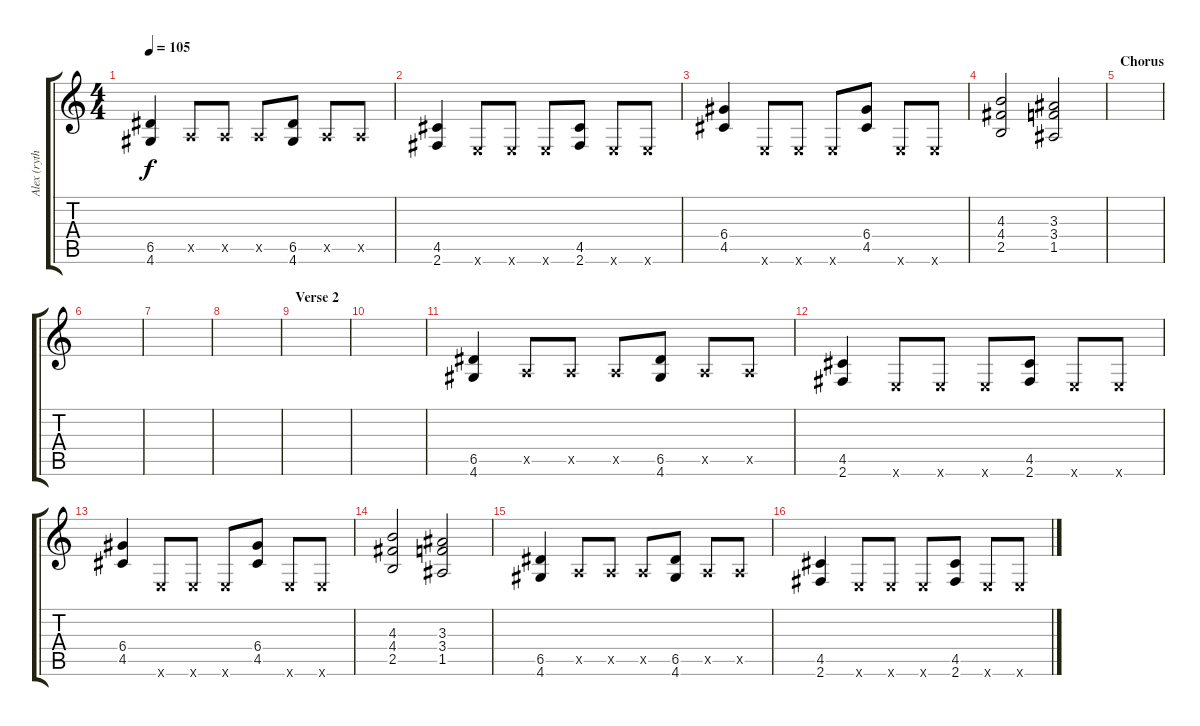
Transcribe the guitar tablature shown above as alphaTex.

\track ("Alex (rythm guitar)" "Alex (ryth") {instrument electricguitarclean}
\staff {score tabs}
\tuning (E4 B3 G3 D3 A2 E2) {hide}
\ts (4 4)
\tempo 105
\clef g2
\ks c
(6.5 4.6).4{dy f} 0.5{x}.8 0.5{x}.8 0.5{x}.8 (6.5 4.6).8 0.5{x}.8 0.5{x}.8 |
(4.5 2.6).4 0.6{x}.8 0.6{x}.8 0.6{x}.8 (4.5 2.6).8 0.6{x}.8 0.6{x}.8 |
(6.4 4.5).4 0.6{x}.8 0.6{x}.8 0.6{x}.8 (6.4 4.5).8 0.6{x}.8 0.6{x}.8 |
(4.3 4.4 2.5).2 (3.3 3.4 1.5).2 |
\section ("" "Chorus")
|
|
|
|
\section ("" "Verse 2")
|
|
(6.5 4.6).4 0.5{x}.8 0.5{x}.8 0.5{x}.8 (6.5 4.6).8 0.5{x}.8 0.5{x}.8 |
(4.5 2.6).4 0.6{x}.8 0.6{x}.8 0.6{x}.8 (4.5 2.6).8 0.6{x}.8 0.6{x}.8 |
(6.4 4.5).4 0.6{x}.8 0.6{x}.8 0.6{x}.8 (6.4 4.5).8 0.6{x}.8 0.6{x}.8 |
(4.3 4.4 2.5).2 (3.3 3.4 1.5).2 |
(6.5 4.6).4 0.5{x}.8 0.5{x}.8 0.5{x}.8 (6.5 4.6).8 0.5{x}.8 0.5{x}.8 |
(4.5 2.6).4 0.6{x}.8 0.6{x}.8 0.6{x}.8 (4.5 2.6).8 0.6{x}.8 0.6{x}.8
